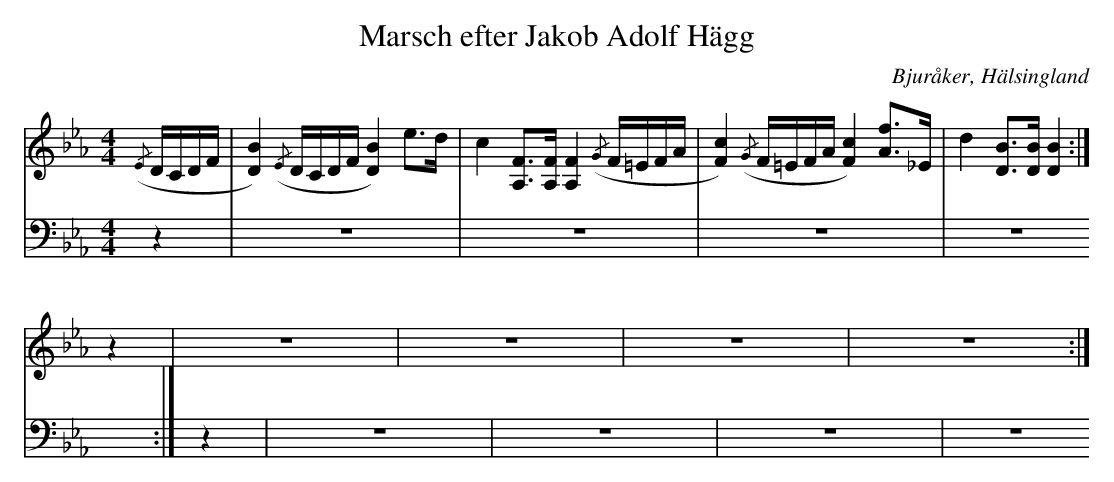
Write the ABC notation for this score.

X:1
T: Marsch efter Jakob Adolf Hägg
O: Bjuråker, Hälsingland
M: 4/4
L: 1/16
K: Cm
V:1
V:2
V:3 merge
V:1
({/E}DCDF|[D4B4]) ({/E}DCDF [D4B4]) e2>d2|c4 [A,2F2]>[A,2F2] [A,4F4] ({/G}F=EFA|[F4c4]) ({/G}F=EFA [F4c4]) [A2f2]>_E2|d4 [D2B2]>[D2B2] [D4B4]:|
z4|z16|z16|z16|z16:|
V:2 clef=bass
z4|z16|z16|z16|z16:|
z4|z16|z16|z16|z16:|
V:3 clef=bass
z4|z16|z16|z16|z16:|
z4|z16|z16|z16|z16:|
